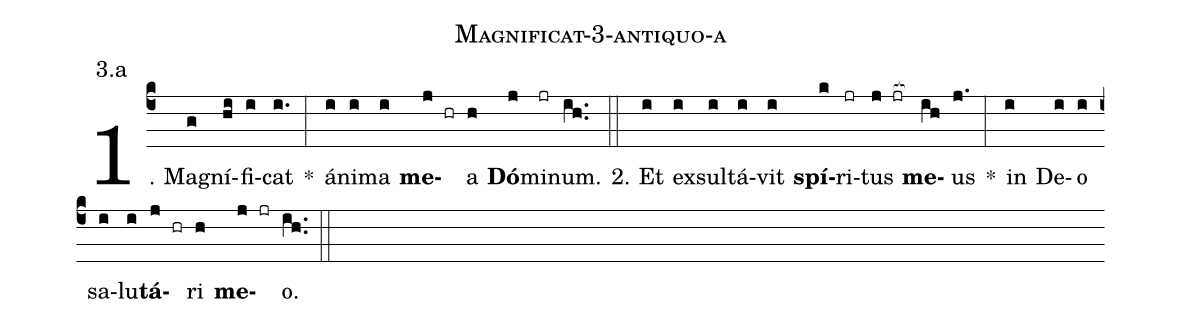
name: Magnificat-3-antiquo-a;
annotation: 3.a;
%%
(c4)1. Ma(g)gní(hi)fi(i)cat(i.) *(:) á(i)ni(i)ma(i) <b>me</b>(j hr)a(h) <b>Dó</b>(j)mi(jr)num.(ih..) (::)
2. Et(i) ex(i)sul(i)tá(i)vit(i) <b>spí</b>(k)ri(jr)tus(j jr[ocb:1{]) <b>me</b>(ih[ocb:0}])us(j.) *(:) in(i) De(i)o(i) sa(i)lu(i)<b>tá</b>(j hr)ri(h) <b>me</b>(j jr)o.(ih..) (::)
